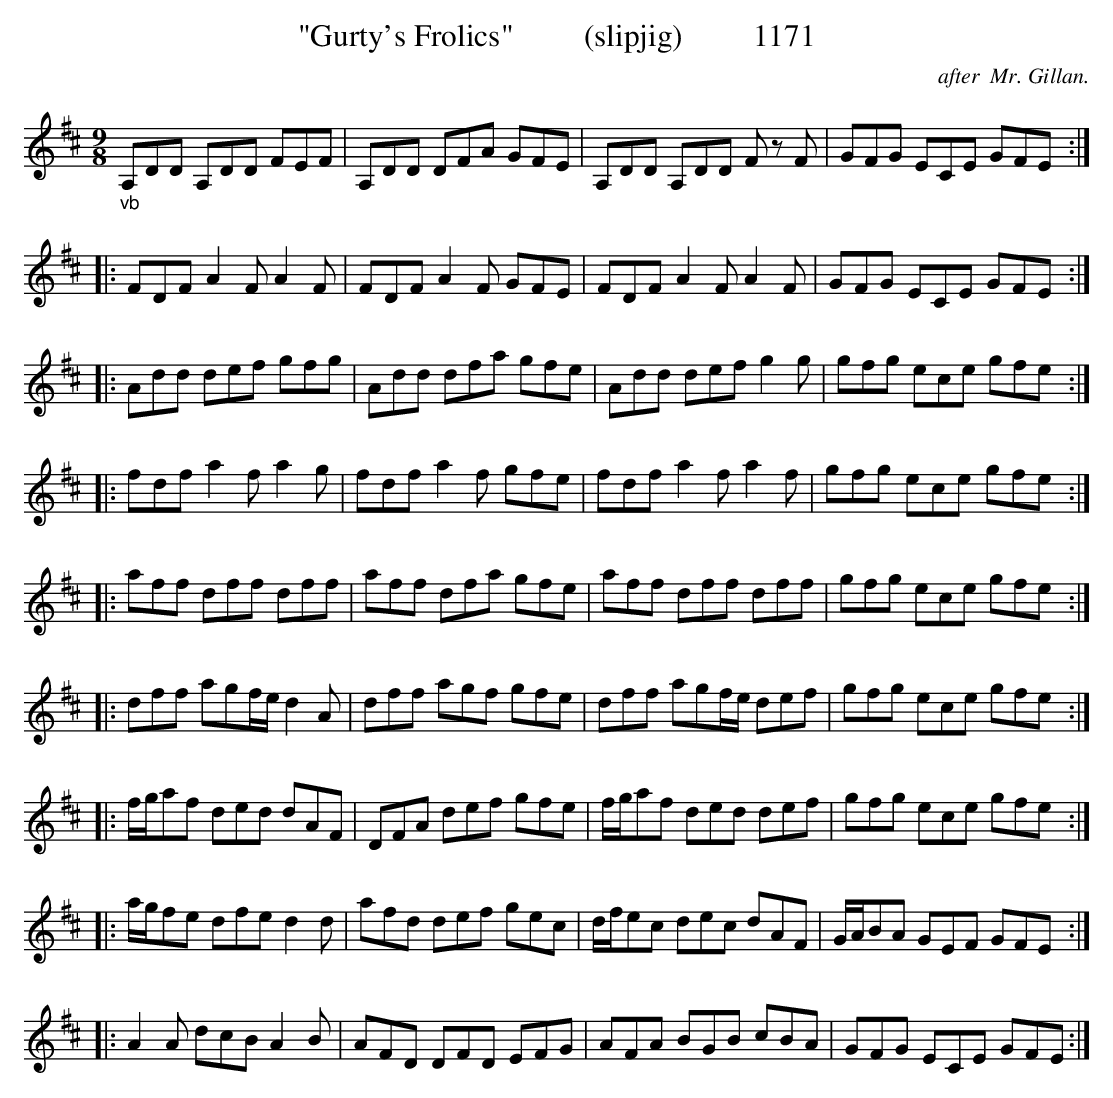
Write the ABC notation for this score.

X:1
T:"Gurty's Frolics"         (slipjig)         1171
C:after  Mr. Gillan.
BRENNAN July 2003 (HTTP://WWW.SOSYOURMOM.COM)
M:9/8
L:1/8
K:D
"_vb"A,DD A,DD FEF|A,DD DFA GFE|A,DD A,DD F zF|GFG ECE GFE:|
|:FDF A2F A2F|FDF A2F GFE|FDF A2F A2F|GFG ECE GFE:|
|:Add def gfg|Add dfa gfe|Add def g2g|gfg ece gfe:|
|:fdf a2f a2g|fdf a2f gfe|fdf a2f a2f|gfg ece gfe:|
|:aff dff dff|aff dfa gfe|aff dff dff|gfg ece gfe:|
|:dff agf/2e/2 d2A|dff agf gfe|dff agf/2e/2 def|gfg ece gfe:|
|:f/2g/2af ded dAF|DFA def gfe|f/2g/2af ded def|gfg ece gfe:|
|:a/2g/2fe dfe d2d|afd def gec|d/2f/2ec dec dAF|G/2A/2BA GEF GFE:|
|:A2A dcB A2B|AFD DFD EFG|AFA BGB cBA|GFG ECE GFE:|
